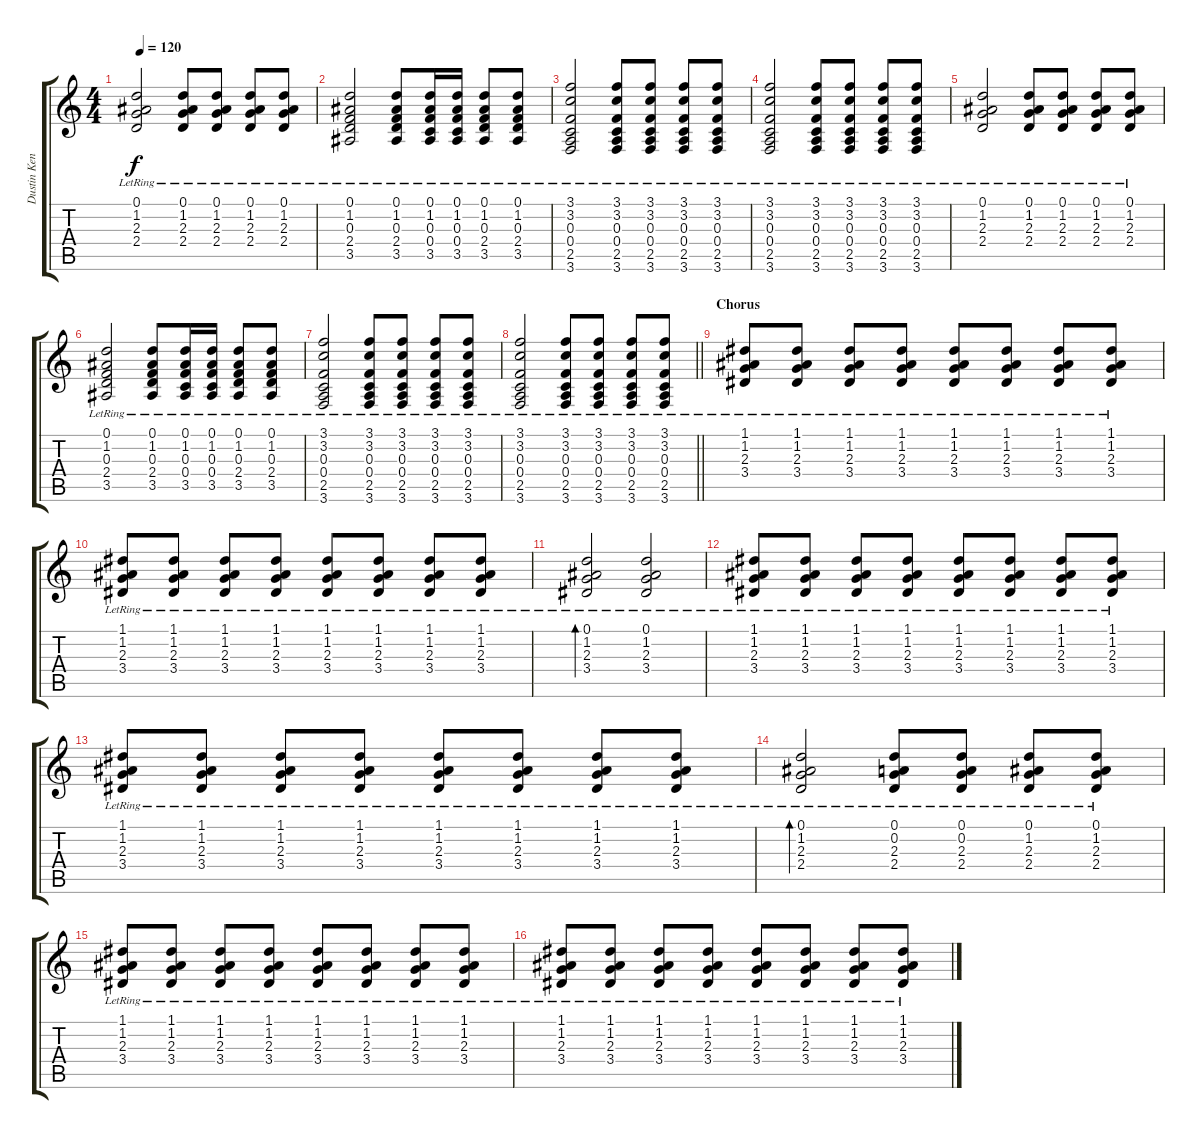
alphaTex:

\track ("Dustin Kensrue" "Dustin Ken") {instrument acousticguitarsteel}
\staff {score tabs}
\tuning (D4 A3 F3 C3 G2 D2) {hide}
\ts (4 4)
\tempo 120
\clef g2
\ks c
(0.1{lr} 1.2{lr} 2.3{lr} 2.4{lr}).2{dy f} (0.1{lr} 1.2{lr} 2.3{lr} 2.4{lr}).8 (0.1{lr} 1.2{lr} 2.3{lr} 2.4{lr}).8 (0.1{lr} 1.2{lr} 2.3{lr} 2.4{lr}).8 (0.1{lr} 1.2{lr} 2.3{lr} 2.4{lr}).8 |
(0.1{lr} 1.2{lr} 0.3{lr} 2.4{lr} 3.5{lr}).2 (0.1{lr} 1.2{lr} 0.3{lr} 2.4{lr} 3.5{lr}).8 (0.1{lr} 1.2{lr} 0.3{lr} 0.4{lr} 3.5{lr}).16 (0.1{lr} 1.2{lr} 0.3{lr} 0.4{lr} 3.5{lr}).16 (0.1{lr} 1.2{lr} 0.3{lr} 2.4{lr} 3.5{lr}).8 (0.1{lr} 1.2{lr} 0.3{lr} 2.4{lr} 3.5{lr}).8 |
(3.1{lr} 3.2{lr} 0.3{lr} 0.4{lr} 2.5{lr} 3.6{lr}).2 (3.1{lr} 3.2{lr} 0.3{lr} 0.4{lr} 2.5{lr} 3.6{lr}).8 (3.1{lr} 3.2{lr} 0.3{lr} 0.4{lr} 2.5{lr} 3.6{lr}).8 (3.1{lr} 3.2{lr} 0.3{lr} 0.4{lr} 2.5{lr} 3.6{lr}).8 (3.1{lr} 3.2{lr} 0.3{lr} 0.4{lr} 2.5{lr} 3.6{lr}).8 |
(3.1{lr} 3.2{lr} 0.3{lr} 0.4{lr} 2.5{lr} 3.6{lr}).2 (3.1{lr} 3.2{lr} 0.3{lr} 0.4{lr} 2.5{lr} 3.6{lr}).8 (3.1{lr} 3.2{lr} 0.3{lr} 0.4{lr} 2.5{lr} 3.6{lr}).8 (3.1{lr} 3.2{lr} 0.3{lr} 0.4{lr} 2.5{lr} 3.6{lr}).8 (3.1{lr} 3.2{lr} 0.3{lr} 0.4{lr} 2.5{lr} 3.6{lr}).8 |
(0.1{lr} 1.2{lr} 2.3{lr} 2.4{lr}).2 (0.1{lr} 1.2{lr} 2.3{lr} 2.4{lr}).8 (0.1{lr} 1.2{lr} 2.3{lr} 2.4{lr}).8 (0.1{lr} 1.2{lr} 2.3{lr} 2.4{lr}).8 (0.1{lr} 1.2{lr} 2.3{lr} 2.4{lr}).8 |
(0.1{lr} 1.2{lr} 0.3{lr} 2.4{lr} 3.5{lr}).2 (0.1{lr} 1.2{lr} 0.3{lr} 2.4{lr} 3.5{lr}).8 (0.1{lr} 1.2{lr} 0.3{lr} 0.4{lr} 3.5{lr}).16 (0.1{lr} 1.2{lr} 0.3{lr} 0.4{lr} 3.5{lr}).16 (0.1{lr} 1.2{lr} 0.3{lr} 2.4{lr} 3.5{lr}).8 (0.1{lr} 1.2{lr} 0.3{lr} 2.4{lr} 3.5{lr}).8 |
(3.1{lr} 3.2{lr} 0.3{lr} 0.4{lr} 2.5{lr} 3.6{lr}).2 (3.1{lr} 3.2{lr} 0.3{lr} 0.4{lr} 2.5{lr} 3.6{lr}).8 (3.1{lr} 3.2{lr} 0.3{lr} 0.4{lr} 2.5{lr} 3.6{lr}).8 (3.1{lr} 3.2{lr} 0.3{lr} 0.4{lr} 2.5{lr} 3.6{lr}).8 (3.1{lr} 3.2{lr} 0.3{lr} 0.4{lr} 2.5{lr} 3.6{lr}).8 |
\barLineRight lightlight
(3.1{lr} 3.2{lr} 0.3{lr} 0.4{lr} 2.5{lr} 3.6{lr}).2 (3.1{lr} 3.2{lr} 0.3{lr} 0.4{lr} 2.5{lr} 3.6{lr}).8 (3.1{lr} 3.2{lr} 0.3{lr} 0.4{lr} 2.5{lr} 3.6{lr}).8 (3.1{lr} 3.2{lr} 0.3{lr} 0.4{lr} 2.5{lr} 3.6{lr}).8 (3.1{lr} 3.2{lr} 0.3{lr} 0.4{lr} 2.5{lr} 3.6{lr}).8 |
\section ("" "Chorus")
(1.1{lr} 1.2{lr} 2.3{lr} 3.4{lr}).8 (1.1{lr} 1.2{lr} 2.3{lr} 3.4{lr}).8 (1.1{lr} 1.2{lr} 2.3{lr} 3.4{lr}).8 (1.1{lr} 1.2{lr} 2.3{lr} 3.4{lr}).8 (1.1{lr} 1.2{lr} 2.3{lr} 3.4{lr}).8 (1.1{lr} 1.2{lr} 2.3{lr} 3.4{lr}).8 (1.1{lr} 1.2{lr} 2.3{lr} 3.4{lr}).8 (1.1{lr} 1.2{lr} 2.3{lr} 3.4{lr}).8 |
(1.1{lr} 1.2{lr} 2.3{lr} 3.4{lr}).8 (1.1{lr} 1.2{lr} 2.3{lr} 3.4{lr}).8 (1.1{lr} 1.2{lr} 2.3{lr} 3.4{lr}).8 (1.1{lr} 1.2{lr} 2.3{lr} 3.4{lr}).8 (1.1{lr} 1.2{lr} 2.3{lr} 3.4{lr}).8 (1.1{lr} 1.2{lr} 2.3{lr} 3.4{lr}).8 (1.1{lr} 1.2{lr} 2.3{lr} 3.4{lr}).8 (1.1{lr} 1.2{lr} 2.3{lr} 3.4{lr}).8 |
(0.1{lr} 1.2{lr} 2.3{lr} 3.4{lr}).2{bd 60} (0.1{lr} 1.2{lr} 2.3{lr} 3.4{lr}).2 |
(1.1{lr} 1.2{lr} 2.3{lr} 3.4{lr}).8 (1.1{lr} 1.2{lr} 2.3{lr} 3.4{lr}).8 (1.1{lr} 1.2{lr} 2.3{lr} 3.4{lr}).8 (1.1{lr} 1.2{lr} 2.3{lr} 3.4{lr}).8 (1.1{lr} 1.2{lr} 2.3{lr} 3.4{lr}).8 (1.1{lr} 1.2{lr} 2.3{lr} 3.4{lr}).8 (1.1{lr} 1.2{lr} 2.3{lr} 3.4{lr}).8 (1.1{lr} 1.2{lr} 2.3{lr} 3.4{lr}).8 |
(1.1{lr} 1.2{lr} 2.3{lr} 3.4{lr}).8 (1.1{lr} 1.2{lr} 2.3{lr} 3.4{lr}).8 (1.1{lr} 1.2{lr} 2.3{lr} 3.4{lr}).8 (1.1{lr} 1.2{lr} 2.3{lr} 3.4{lr}).8 (1.1{lr} 1.2{lr} 2.3{lr} 3.4{lr}).8 (1.1{lr} 1.2{lr} 2.3{lr} 3.4{lr}).8 (1.1{lr} 1.2{lr} 2.3{lr} 3.4{lr}).8 (1.1{lr} 1.2{lr} 2.3{lr} 3.4{lr}).8 |
(0.1{lr} 1.2{lr} 2.3{lr} 2.4{lr}).2{bd 60} (0.1{lr} 0.2{lr} 2.3{lr} 2.4{lr}).8 (0.1{lr} 0.2{lr} 2.3{lr} 2.4{lr}).8 (0.1{lr} 1.2{lr} 2.3{lr} 2.4{lr}).8 (0.1{lr} 1.2{lr} 2.3{lr} 2.4{lr}).8 |
(1.1{lr} 1.2{lr} 2.3{lr} 3.4{lr}).8 (1.1{lr} 1.2{lr} 2.3{lr} 3.4{lr}).8 (1.1{lr} 1.2{lr} 2.3{lr} 3.4{lr}).8 (1.1{lr} 1.2{lr} 2.3{lr} 3.4{lr}).8 (1.1{lr} 1.2{lr} 2.3{lr} 3.4{lr}).8 (1.1{lr} 1.2{lr} 2.3{lr} 3.4{lr}).8 (1.1{lr} 1.2{lr} 2.3{lr} 3.4{lr}).8 (1.1{lr} 1.2{lr} 2.3{lr} 3.4{lr}).8 |
(1.1{lr} 1.2{lr} 2.3{lr} 3.4{lr}).8 (1.1{lr} 1.2{lr} 2.3{lr} 3.4{lr}).8 (1.1{lr} 1.2{lr} 2.3{lr} 3.4{lr}).8 (1.1{lr} 1.2{lr} 2.3{lr} 3.4{lr}).8 (1.1{lr} 1.2{lr} 2.3{lr} 3.4{lr}).8 (1.1{lr} 1.2{lr} 2.3{lr} 3.4{lr}).8 (1.1{lr} 1.2{lr} 2.3{lr} 3.4{lr}).8 (1.1{lr} 1.2{lr} 2.3{lr} 3.4{lr}).8
